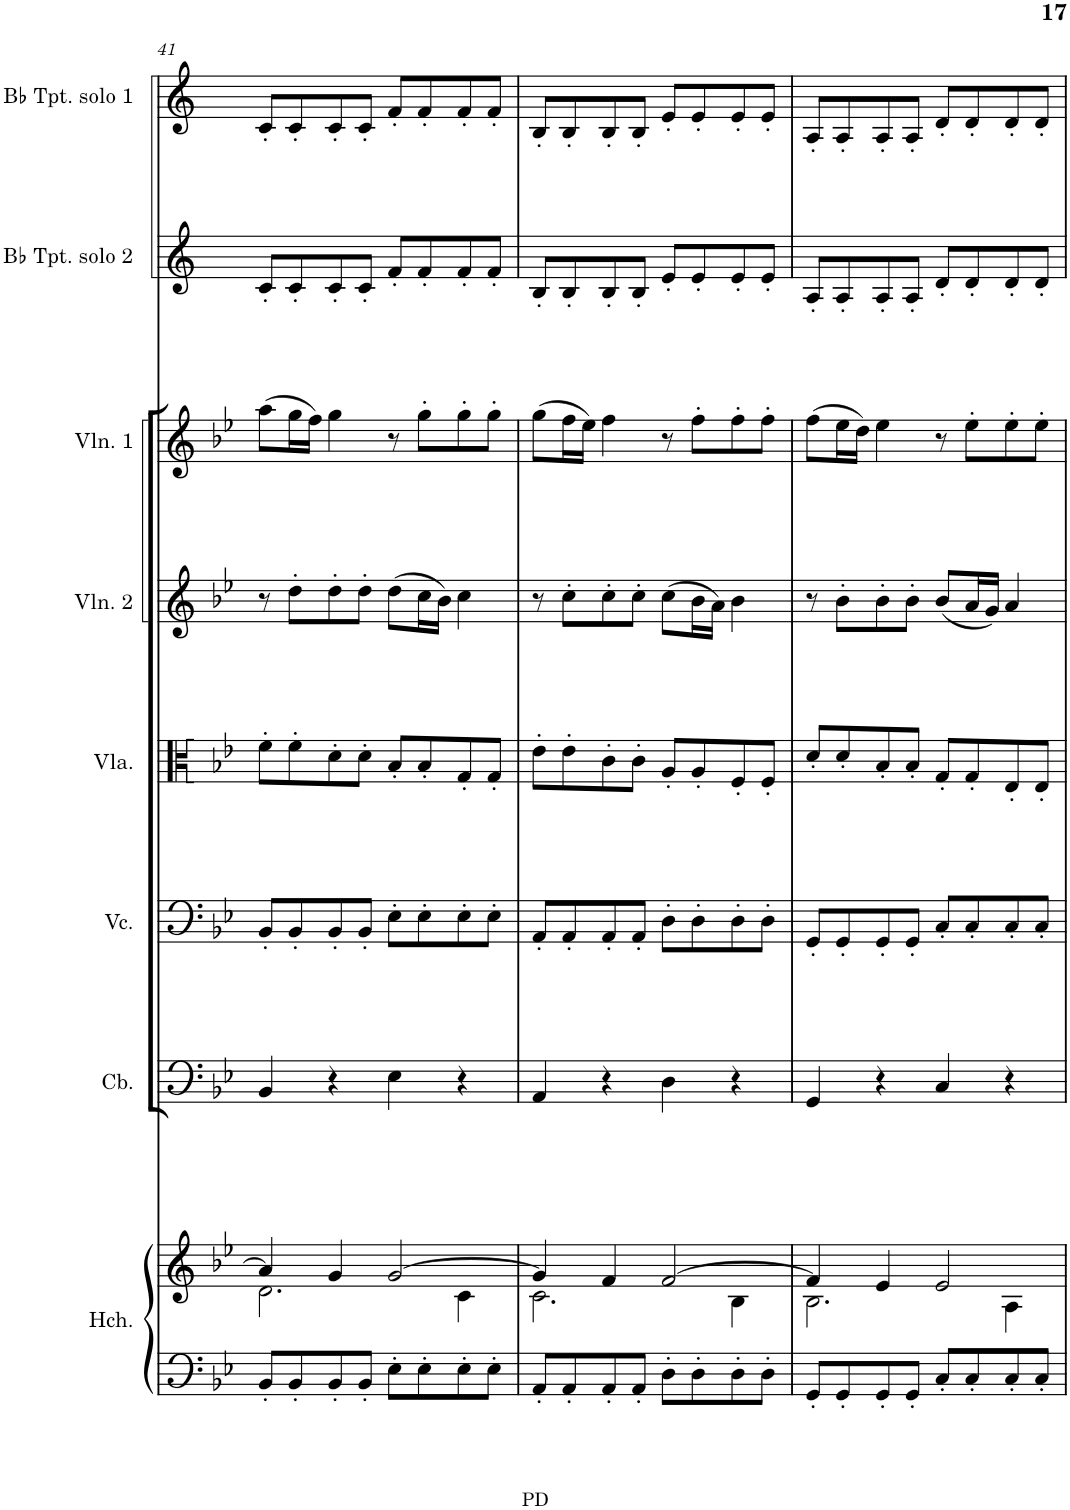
**kern	**kern	**kern	**kern	**kern	**kern	**kern	**kern	**kern
*part8	*part8	*part7	*part6	*part5	*part4	*part3	*part2	*part1
*staff9	*staff8	*staff7	*staff6	*staff5	*staff4	*staff3	*staff2	*staff1
*I"Harpsichord	*	*I"Contrabass	*I"Violoncello	*I"Viola	*I"Violin 2	*I"Violin 1	*I"Bb Trumpet solo 2	*I"Bb Trumpet solo 1
*I'Hch.	*	*I'Cb.	*I'Vc.	*I'Vla.	*I'Vln. 2	*I'Vln. 1	*I'Bb Tpt. solo 2	*I'Bb Tpt. solo 1
!!LO:PB:g=z
*clefF4	*clefG2	*clefF4	*clefF4	*clefC3	*clefG2	*clefG2	*clefG2	*clefG2
*	*	*Trd7c12	*	*	*	*	*Trd1c2	*Trd1c2
*k[b-e-]	*k[b-e-]	*k[b-e-]	*k[b-e-]	*k[b-e-]	*k[b-e-]	*k[b-e-]	*k[]	*k[]
*M4/4	*M4/4	*M4/4	*M4/4	*M4/4	*M4/4	*M4/4	*M4/4	*M4/4
*met(c)	*met(c)	*met(c)	*met(c)	*met(c)	*met(c)	*met(c)	*met(c)	*met(c)
=41	=41	=41	=41	=41	=41	=41	=41	=41
*	*^	*	*	*	*	*	*	*
8BB-'/L	4a/]	2.d\	4BB-/	8BB-'/L	8f'\L	8r	(8aa\L	8c'/L	8c'/L
8BB-'/	.	.	.	8BB-'/	8f'\	8dd'\L	16gg\L	8c'/	8c'/
.	.	.	.	.	.	.	16ff\JJ)	.	.
8BB-'/	4g/	.	4r	8BB-'/	8d'\	8dd'\	4gg\	8c'/	8c'/
8BB-'/J	.	.	.	8BB-'/J	8d'\J	8dd'\J	.	8c'/J	8c'/J
8E-'\L	[2g/	.	4E-\	8E-'\L	8B-'/L	(8dd\L	8r	8f'/L	8f'/L
8E-'\	.	.	.	8E-'\	8B-'/	16cc\L	8gg'\L	8f'/	8f'/
.	.	.	.	.	.	16b-\JJ)	.	.	.
8E-'\	.	4c\	4r	8E-'\	8G'/	4cc\	8gg'\	8f'/	8f'/
8E-'\J	.	.	.	8E-'\J	8G'/J	.	8gg'\J	8f'/J	8f'/J
=42	=42	=42	=42	=42	=42	=42	=42	=42	=42
8AA'/L	4g/]	2.c\	4AA/	8AA'/L	8e-'\L	8r	(8gg\L	8B'/L	8B'/L
8AA'/	.	.	.	8AA'/	8e-'\	8cc'\L	16ff\L	8B'/	8B'/
.	.	.	.	.	.	.	16ee-\JJ)	.	.
8AA'/	4f/	.	4r	8AA'/	8c'\	8cc'\	4ff\	8B'/	8B'/
8AA'/J	.	.	.	8AA'/J	8c'\J	8cc'\J	.	8B'/J	8B'/J
8D'\L	[2f/	.	4D\	8D'\L	8A'/L	(8cc\L	8r	8e'/L	8e'/L
8D'\	.	.	.	8D'\	8A'/	16b-\L	8ff'\L	8e'/	8e'/
.	.	.	.	.	.	16a\JJ)	.	.	.
8D'\	.	4B-\	4r	8D'\	8F'/	4b-\	8ff'\	8e'/	8e'/
8D'\J	.	.	.	8D'\J	8F'/J	.	8ff'\J	8e'/J	8e'/J
=43	=43	=43	=43	=43	=43	=43	=43	=43	=43
8GG'/L	4f/]	2.B-\	4GG/	8GG'/L	8d'/L	8r	(8ff\L	8A'/L	8A'/L
8GG'/	.	.	.	8GG'/	8d'/	8b-'\L	16ee-\L	8A'/	8A'/
.	.	.	.	.	.	.	16dd\JJ)	.	.
8GG'/	4e-/	.	4r	8GG'/	8B-'/	8b-'\	4ee-\	8A'/	8A'/
8GG'/J	.	.	.	8GG'/J	8B-'/J	8b-'\J	.	8A'/J	8A'/J
8C'/L	2e-/	.	4C/	8C'/L	8G'/L	(8b-/L	8r	8d'/L	8d'/L
8C'/	.	.	.	8C'/	8G'/	16a/L	8ee-'\L	8d'/	8d'/
.	.	.	.	.	.	16g/JJ)	.	.	.
8C'/	.	4A\	4r	8C'/	8E-'/	4a/	8ee-'\	8d'/	8d'/
8C'/J	.	.	.	8C'/J	8E-'/J	.	8ee-'\J	8d'/J	8d'/J
*	*v	*v	*	*	*	*	*	*	*
=	=	=	=	=	=	=	=	=
*-	*-	*-	*-	*-	*-	*-	*-	*-
